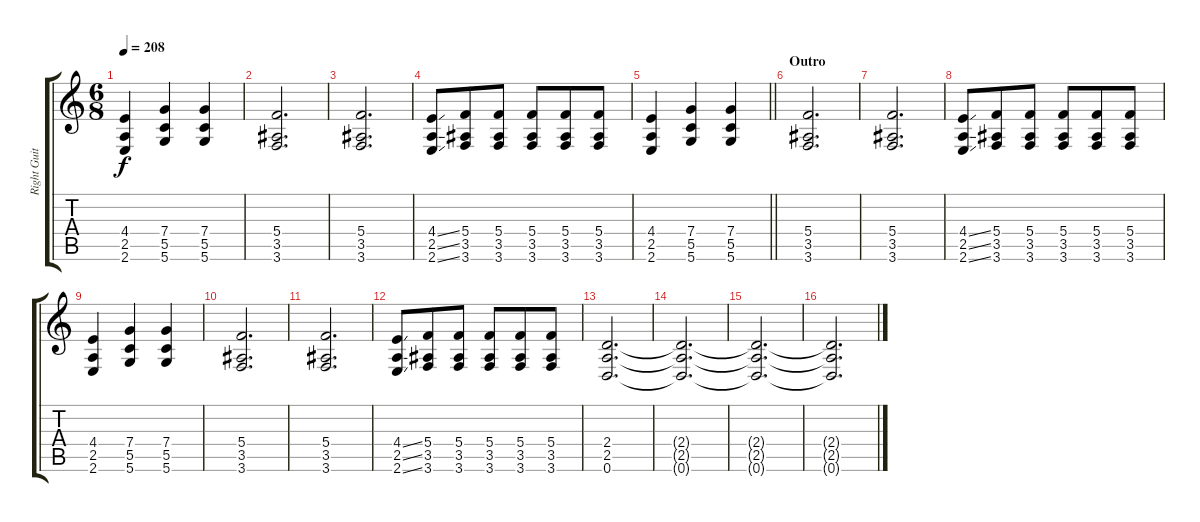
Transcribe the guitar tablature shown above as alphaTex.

\track ("Right Guitar" "Right Guit") {instrument distortionguitar}
\staff {score tabs}
\tuning (D4 A3 F3 C3 G2 D2) {hide}
\ts (6 8)
\tempo 208
\clef g2
\ks c
(4.4 2.5 2.6).4{dy f} (7.4 5.5 5.6).4 (7.4 5.5 5.6).4 |
(5.4 3.5 3.6).2{d} |
(5.4 3.5 3.6).2{d} |
(4.4{ss} 2.5{ss} 2.6{ss}).8 (5.4 3.5 3.6).8 (5.4 3.5 3.6).8 (5.4 3.5 3.6).8 (5.4 3.5 3.6).8 (5.4 3.5 3.6).8 |
\barLineRight lightlight
(4.4 2.5 2.6).4 (7.4 5.5 5.6).4 (7.4 5.5 5.6).4 |
\section ("" "Outro")
(5.4 3.5 3.6).2{d} |
(5.4 3.5 3.6).2{d} |
(4.4{ss} 2.5{ss} 2.6{ss}).8 (5.4 3.5 3.6).8 (5.4 3.5 3.6).8 (5.4 3.5 3.6).8 (5.4 3.5 3.6).8 (5.4 3.5 3.6).8 |
(4.4 2.5 2.6).4 (7.4 5.5 5.6).4 (7.4 5.5 5.6).4 |
(5.4 3.5 3.6).2{d} |
(5.4 3.5 3.6).2{d} |
(4.4{ss} 2.5{ss} 2.6{ss}).8 (5.4 3.5 3.6).8 (5.4 3.5 3.6).8 (5.4 3.5 3.6).8 (5.4 3.5 3.6).8 (5.4 3.5 3.6).8 |
(2.4 2.5 0.6).2{d} |
(2.4{t} 2.5{t} 0.6{t}).2{d} |
(2.4{t} 2.5{t} 0.6{t}).2{d} |
(2.4{t} 2.5{t} 0.6{t}).2{d}
